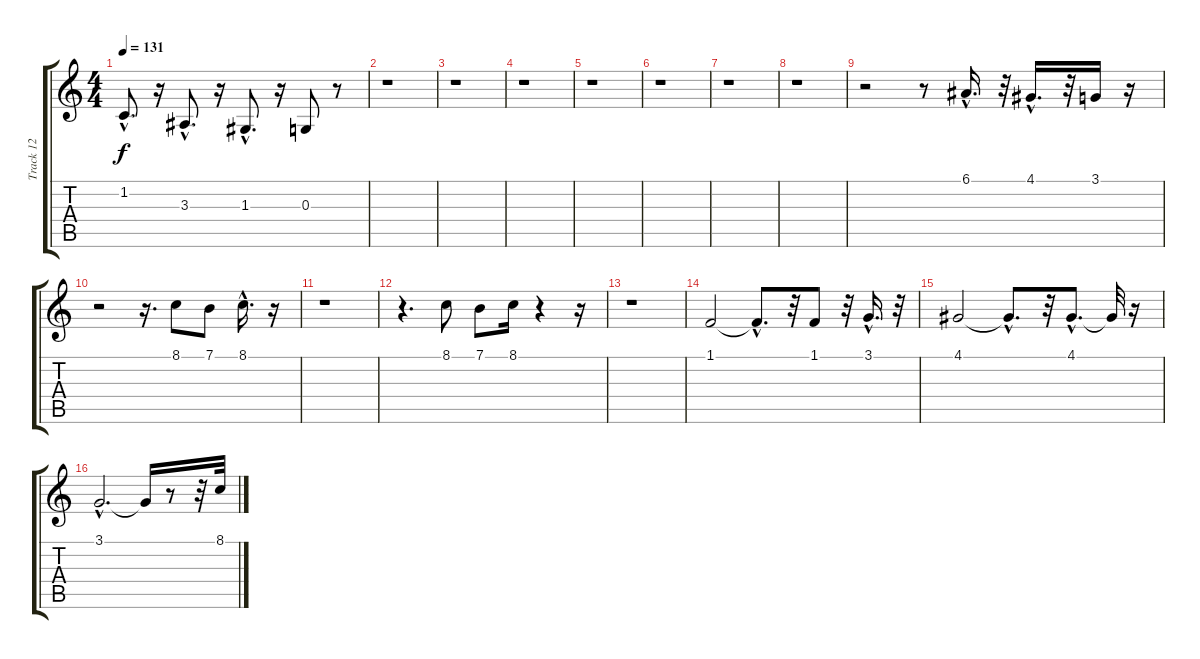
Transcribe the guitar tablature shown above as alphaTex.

\track ("Track 12" "Track 12") {instrument viola}
\staff {score tabs}
\tuning (E4 B3 G3 D3 A2 E2) {hide}
\ts (4 4)
\tempo 131
\clef g2
\ks c
1.2{hac t}.8{d dy f} r.16 3.3{hac}.8{d} r.16 1.3{hac}.8{d} r.16 0.3.8 r.8 |
r.1 |
r.1 |
r.1 |
r.1 |
r.1 |
r.1 |
r.1 |
r.2 r.8 6.1{hac}.16{d} r.32 4.1{hac}.16{d} r.32 3.1.16 r.16 |
r.2 r.16{d} 8.1.8 7.1.8 8.1{hac}.16{d} r.16 |
r.1 |
r.4{d} 8.1.8 7.1.8 8.1.16 r.4 r.16 |
r.1 |
1.1.2 1.1{hac t}.8{d} r.32 1.1.8 r.32 3.1{hac}.16{d} r.32 |
4.1.2 4.1{hac t}.8{d} r.32 4.1{hac}.8{d} 4.1{t}.32 r.16 |
3.1{hac}.2{d} 3.1{t}.16 r.8 r.32 8.1.32
